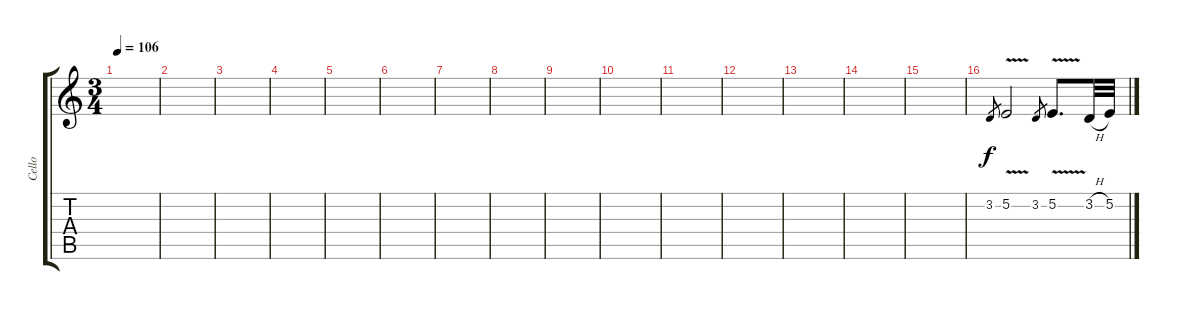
\track ("Cello" "Cello") {instrument cello}
\staff {score tabs}
\tuning (E4 B3 G3 D3 A2 E2) {hide}
\ts (3 4)
\tempo 106
\clef g2
\ks c
|
|
|
|
|
|
|
|
|
|
|
|
|
|
|
3.2.8{gr} 5.2{v}.2 3.2.8{gr} 5.2{v}.8{d} 3.2{h}.32 5.2{h}.32
